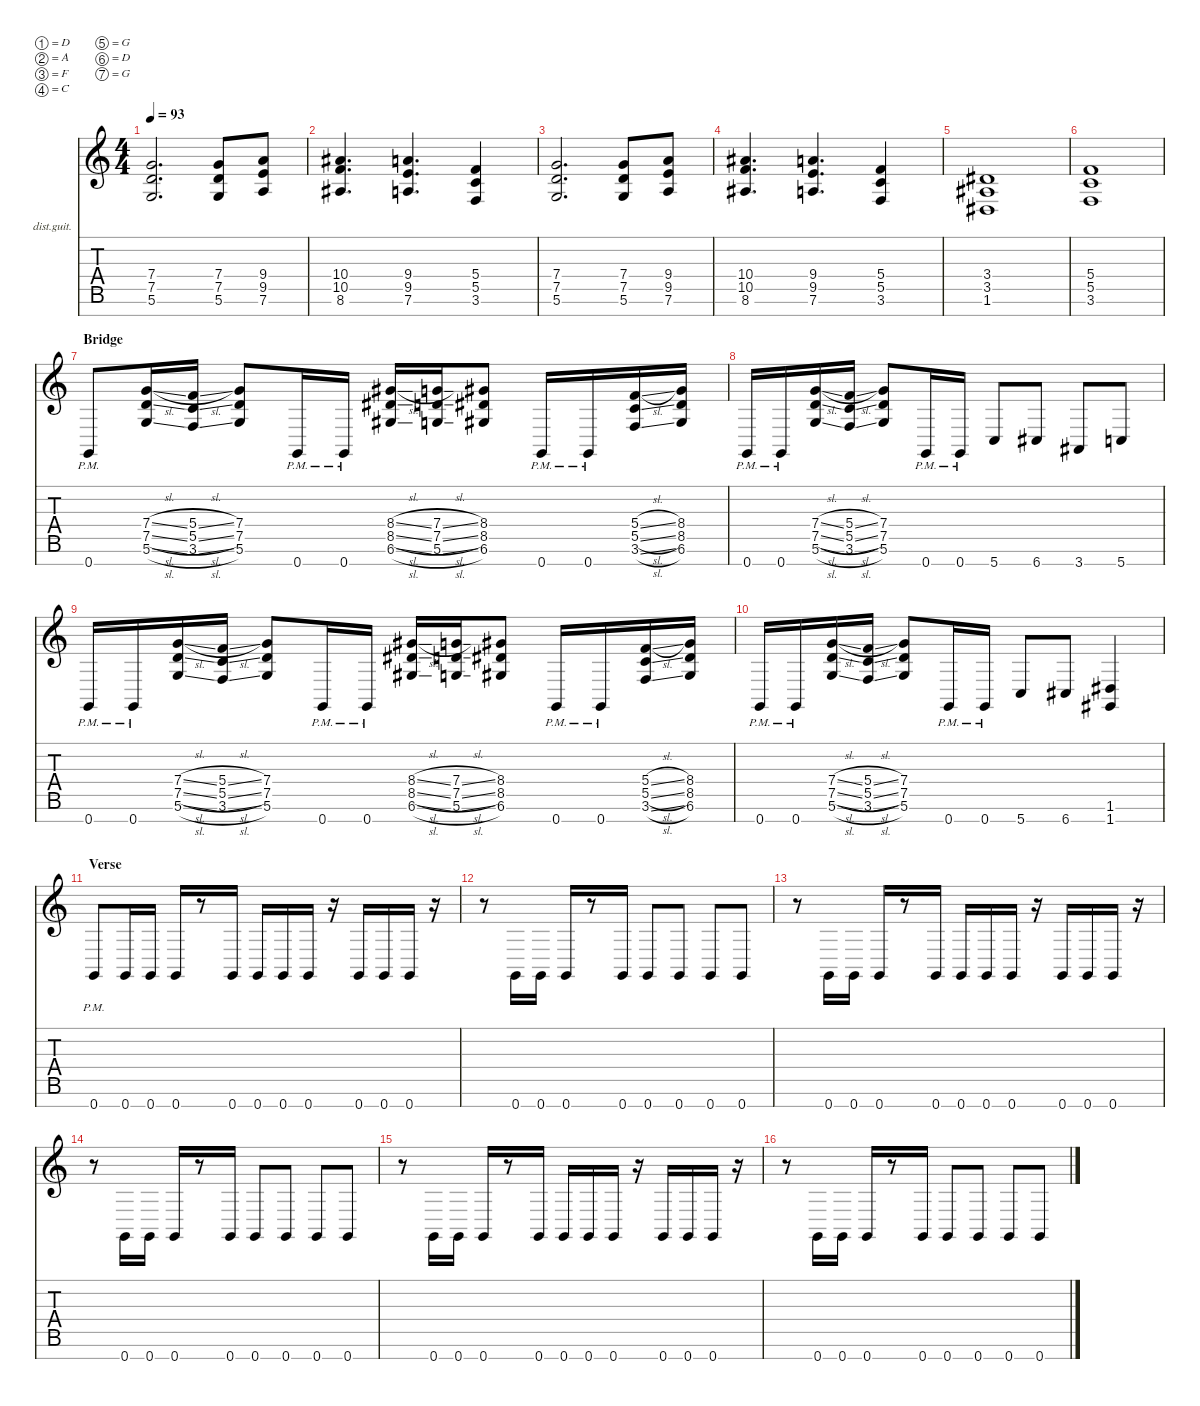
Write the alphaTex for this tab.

\defaultSystemsLayout 2
\hideDynamics
\bracketExtendMode nobrackets
\firstSystemTrackNameOrientation horizontal
\otherSystemsTrackNameOrientation horizontal
\track ("Rhytm" "dist.guit.") {defaultSystemsLayout 2 solo instrument distortionguitar}
\staff {score tabs}
\tuning (D4 A3 F3 C3 G2 D2 G1)
\ts (4 4)
\scale
1.0532
\tempo 93
\accidentals auto
\clef g2
\ottava regular
\simile none
\scale
1.05846
\ks c
(5.6 7.5 7.4).2{d dy mf instrument distortionguitar beam Up} (5.6 7.5 7.4).8{beam Up} (7.6 9.5 9.4).8{beam Up} |
\scale
0.946802
\scale
0.941538 (8.6{acc #} 10.5 10.4{acc #}).4{d beam Up} (7.6 9.5 9.4).4{d beam Up} (3.6 5.5 5.4).4{beam Up} |
\scale
1.03306
\scale
1.04096 (5.6 7.5 7.4).2{d beam Up} (5.6 7.5 7.4).8{beam Up} (7.6 9.5 9.4).8{beam Up} |
\scale
0.966937
\scale
0.959042 (8.6{acc #} 10.5 10.4{acc #}).4{d beam Up} (7.6 9.5 9.4).4{d beam Up} (3.6 5.5 5.4).4{beam Up} |
\scale
1.03043
\scale
1.03043 (1.6{acc #} 3.5{acc #} 3.4{acc #}).1{beam Up} |
\scale
0.969568
\scale
0.969568 (3.6 5.5 5.4).1{beam Up} |
\section ("" "Bridge")
\scale
1.03043
\scale
1.03043 0.7{pm}.8{beam Up} (5.6{sl} 7.5{sl} 7.4{sl}).16{beam Up} (3.6{sl} 5.5{sl} 5.4{sl}).16{beam Up} (5.6 7.5 7.4).8{beam Up} 0.7{pm}.16{beam Up} 0.7{pm}.16{beam Up} (6.6{sl acc #} 8.5{sl acc #} 8.4{sl acc #}).16{beam Up} (5.6{sl} 7.5{sl} 7.4{sl}).16{beam Up} (6.6{acc #} 8.5{acc #} 8.4{acc #}).8{beam Up} 0.7{pm}.16{beam Up} 0.7{pm}.16{beam Up} (3.6{sl} 5.5{sl} 5.4{sl}).16{beam Up} (6.6{acc #} 8.5{acc #} 8.4{acc #}).16{beam Up} |
\scale
0.969568
\scale
0.969568 0.7{pm}.16{beam Up} 0.7{pm}.16{beam Up} (5.6{sl} 7.5{sl} 7.4{sl}).16{beam Up} (3.6{sl} 5.5{sl} 5.4{sl}).16{beam Up} (5.6 7.5 7.4).8{beam Up} 0.7{pm}.16{beam Up} 0.7{pm}.16{beam Up} 5.7.8{beam Up} 6.7{acc #}.8{beam Up} 3.7{acc #}.8{beam Up} 5.7.8{beam Up} |
\scale
1.02601
\scale
1.02601 0.7{pm}.16{beam Up} 0.7{pm}.16{beam Up} (5.6{sl} 7.5{sl} 7.4{sl}).16{beam Up} (3.6{sl} 5.5{sl} 5.4{sl}).16{beam Up} (5.6 7.5 7.4).8{beam Up} 0.7{pm}.16{beam Up} 0.7{pm}.16{beam Up} (6.6{sl acc #} 8.5{sl acc #} 8.4{sl acc #}).16{beam Up} (5.6{sl} 7.5{sl} 7.4{sl}).16{beam Up} (6.6{acc #} 8.5{acc #} 8.4{acc #}).8{beam Up} 0.7{pm}.16{beam Up} 0.7{pm}.16{beam Up} (3.6{sl} 5.5{sl} 5.4{sl}).16{beam Up} (6.6{acc #} 8.5{acc #} 8.4{acc #}).16{beam Up} |
\scale
0.973989
\scale
0.973989 0.7{pm}.16{beam Up} 0.7{pm}.16{beam Up} (5.6{sl} 7.5{sl} 7.4{sl}).16{beam Up} (3.6{sl} 5.5{sl} 5.4{sl}).16{beam Up} (5.6 7.5 7.4).8{beam Up} 0.7{pm}.16{beam Up} 0.7{pm}.16{beam Up} 5.7.8{beam Up} 6.7{acc #}.8{beam Up} (1.7{acc #} 1.6{acc #}).4{beam Up} |
\section ("" "Verse")
\scale
1.03043
\scale
1.03043 0.7{pm}.8{beam Up} 0.7.16{beam Up} 0.7.16{beam Up} 0.7.16{beam Up} r.8{beam Up} 0.7.16{beam Up} 0.7.16{beam Up} 0.7.16{beam Up} 0.7.16{beam Up} r.16{beam Up} 0.7.16{beam Up} 0.7.16{beam Up} 0.7.16{beam Up} r.16{beam Up} |
\scale
0.969568
\scale
0.969568 r.8{beam Down} 0.7.16{beam Up} 0.7.16{beam Up} 0.7.16{beam Up} r.8{beam Up} 0.7.16{beam Up} 0.7.8{beam Up} 0.7.8{beam Up} 0.7.8{beam Up} 0.7.8{beam Up} |
\scale
1.03043
\scale
1.03043 r.8{beam Down} 0.7.16{beam Up} 0.7.16{beam Up} 0.7.16{beam Up} r.8{beam Up} 0.7.16{beam Up} 0.7.16{beam Up} 0.7.16{beam Up} 0.7.16{beam Up} r.16{beam Up} 0.7.16{beam Up} 0.7.16{beam Up} 0.7.16{beam Up} r.16{beam Up} |
\scale
0.969568
\scale
0.969568 r.8{beam Down} 0.7.16{beam Up} 0.7.16{beam Up} 0.7.16{beam Up} r.8{beam Up} 0.7.16{beam Up} 0.7.8{beam Up} 0.7.8{beam Up} 0.7.8{beam Up} 0.7.8{beam Up} |
\scale
1.03043
\scale
1.03043 r.8{beam Down} 0.7.16{beam Up} 0.7.16{beam Up} 0.7.16{beam Up} r.8{beam Up} 0.7.16{beam Up} 0.7.16{beam Up} 0.7.16{beam Up} 0.7.16{beam Up} r.16{beam Up} 0.7.16{beam Up} 0.7.16{beam Up} 0.7.16{beam Up} r.16{beam Up} |
\scale
0.969568
\scale
0.969568 r.8{beam Down} 0.7.16{beam Up} 0.7.16{beam Up} 0.7.16{beam Up} r.8{beam Up} 0.7.16{beam Up} 0.7.8{beam Up} 0.7.8{beam Up} 0.7.8{beam Up} 0.7.8{beam Up}
